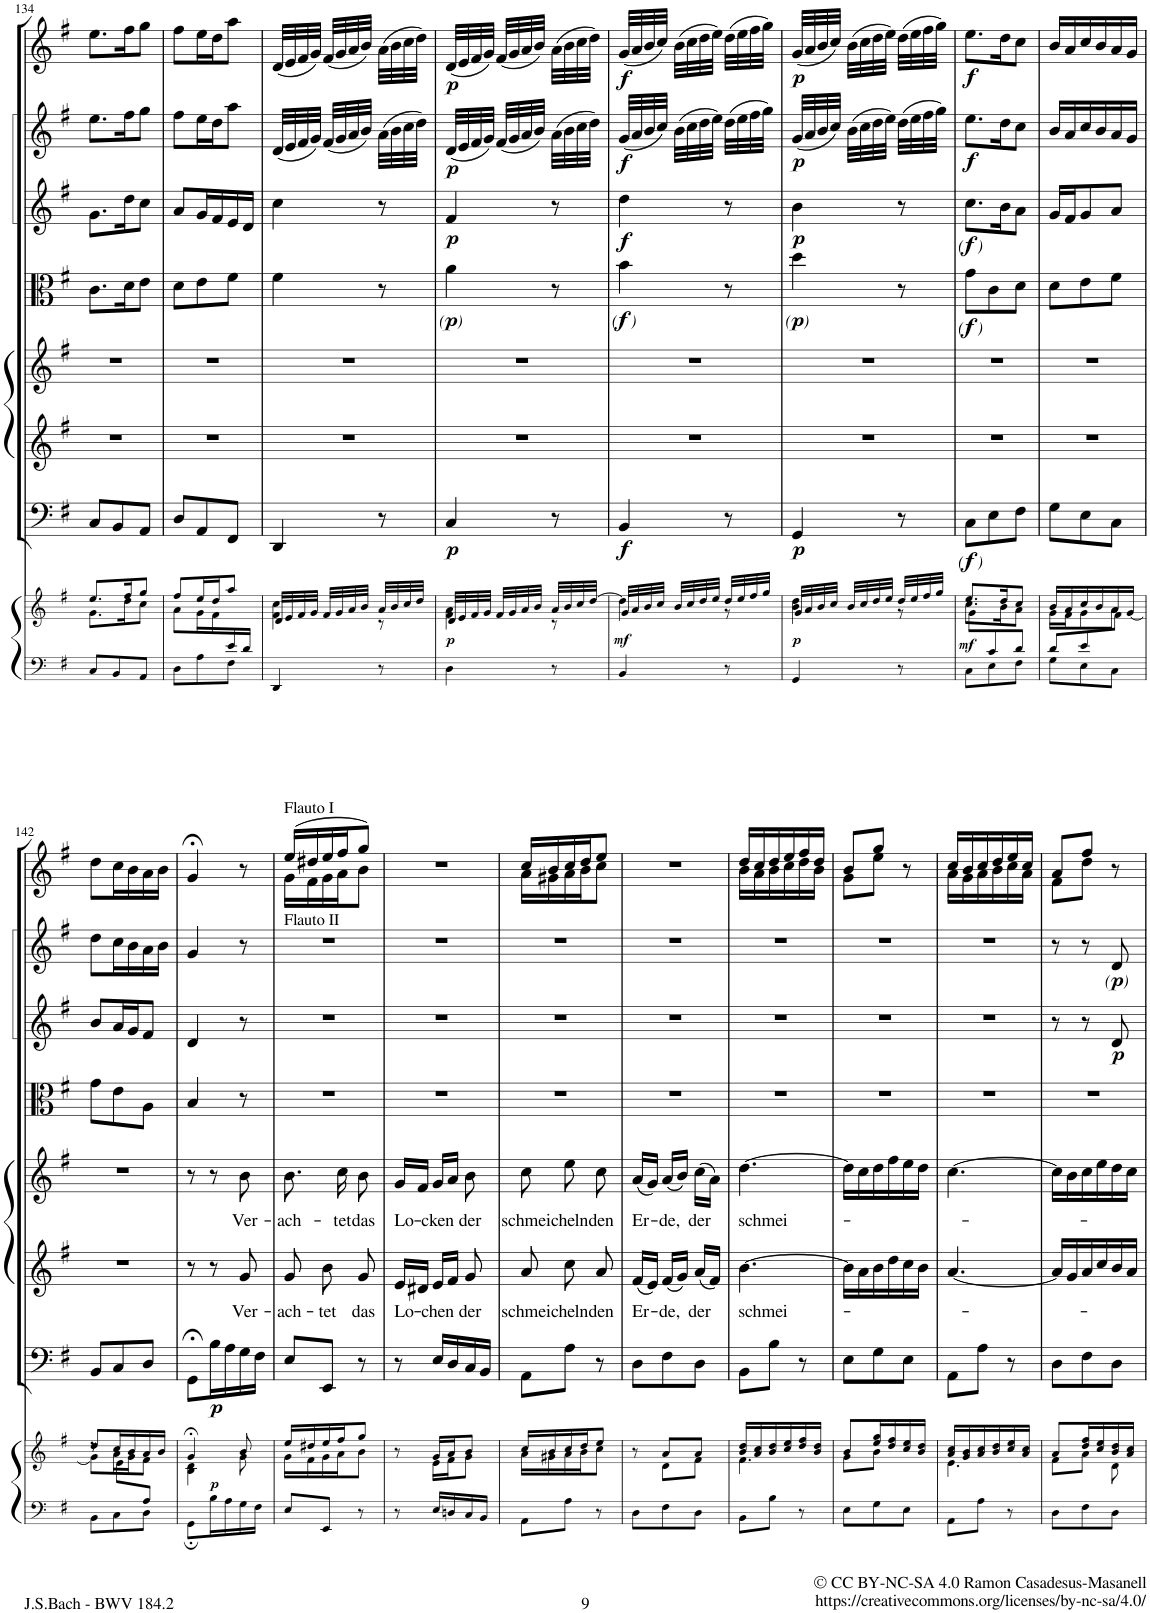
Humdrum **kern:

**kern	**kern	**dynam	**kern	**dynam	**kern	**text	**kern	**text	**kern	**dynam	**kern	**dynam	**kern	**dynam	**kern	**dynam
*part8	*part8	*part8	*part7	*part7	*part6	*part6	*part5	*part5	*part4	*part4	*part3	*part3	*part2	*part2	*part1	*part1
*staff9	*staff8	*staff8/9	*staff7	*staff7	*staff6	*staff6	*staff5	*staff5	*staff4	*staff4	*staff3	*staff3	*staff2	*staff2	*staff1	*staff1
*I"Piano reduction	*	*	*I"Continuo	*	*I"Alto	*	*I"Soprano	*	*I"Viola	*	*I"Violino II	*	*I"Violino I	*	*I"Flauto traverso I.II.	*
*I'Pno	*	*	*	*	*	*	*	*	*I'Vla	*	*I'Vln	*	*I'Vln	*	*I'Fl	*
!!LO:PB:g=z
*clefF4	*clefG2	*	*clefF4	*	*clefG2	*	*clefG2	*	*clefC3	*	*clefG2	*	*clefG2	*	*clefG2	*
*k[f#]	*k[f#]	*	*k[f#]	*	*k[f#]	*	*k[f#]	*	*k[f#]	*	*k[f#]	*	*k[f#]	*	*k[f#]	*
*M3/8	*M3/8	*	*M3/8	*	*M3/8	*	*M3/8	*	*M3/8	*	*M3/8	*	*M3/8	*	*M3/8	*
=134	=134	=134	=134	=134	=134	=134	=134	=134	=134	=134	=134	=134	=134	=134	=134	=134
*	*^	*	*	*	*	*	*	*	*	*	*	*	*	*	*	*
8C/L	8.ee/L	8.g\L	.	8C/L	.	4.r	.	4.r	.	8.c\L	.	8.g\L	.	8.ee\L	.	8.ee\L	.
8BB/	.	.	.	8BB/	.	.	.	.	.	.	.	.	.	.	.	.	.
.	16ff#/K	16dd\K	.	.	.	.	.	.	.	16d\K	.	16dd\K	.	16ff#\K	.	16ff#\K	.
8AA/J	8gg/J	8cc\J	.	8AA/J	.	.	.	.	.	8e\J	.	8cc\J	.	8gg\J	.	8gg\J	.
=135	=135	=135	=135	=135	=135	=135	=135	=135	=135	=135	=135	=135	=135	=135	=135	=135	=135
*^	*	*	*	*	*	*	*	*	*	*	*	*	*	*	*	*	*
4ryy	8D\L	8ff#/L	8a\L	.	8D/L	.	4.r	.	4.r	.	8d\L	.	8a/L	.	8ff#\L	.	8ff#\L	.
.	8A\	16ee/L	16g\L	.	8AA/	.	.	.	.	.	8e\	.	16g/L	.	16ee\L	.	16ee\L	.
.	.	16dd/J	16f#\	.	.	.	.	.	.	.	.	.	16f#/	.	16dd\J	.	16dd\J	.
16e/	8F#\J	8aa/J	8ryy	.	8FF#/J	.	.	.	.	.	8f#\J	.	16e/	.	8aa\J	.	8aa\J	.
16d/JJ	.	.	.	.	.	.	.	.	.	.	.	.	16d/JJ	.	.	.	.	.
*v	*v	*	*	*	*	*	*	*	*	*	*	*	*	*	*	*	*	*
=136	=136	=136	=136	=136	=136	=136	=136	=136	=136	=136	=136	=136	=136	=136	=136	=136	=136
4DD/	32d/LLL	4f#\ 4cc\	.	4DD/	.	4.r	.	4.r	.	4f#\	.	4cc\	.	(32d/LLL	.	(32d/LLL	.
.	32e/	.	.	.	.	.	.	.	.	.	.	.	.	32e/	.	32e/	.
.	32f#/	.	.	.	.	.	.	.	.	.	.	.	.	32f#/	.	32f#/	.
.	32g/JJJ	.	.	.	.	.	.	.	.	.	.	.	.	32g/JJJ)	.	32g/JJJ)	.
.	32f#/LLL	.	.	.	.	.	.	.	.	.	.	.	.	(32f#/LLL	.	(32f#/LLL	.
.	32g/	.	.	.	.	.	.	.	.	.	.	.	.	32g/	.	32g/	.
.	32a/	.	.	.	.	.	.	.	.	.	.	.	.	32a/	.	32a/	.
.	32b/JJJ	.	.	.	.	.	.	.	.	.	.	.	.	32b/JJJ)	.	32b/JJJ)	.
8r	32a/LLL	8r	.	8r	.	.	.	.	.	8r	.	8r	.	(32a\LLL	.	(32a\LLL	.
.	32b/	.	.	.	.	.	.	.	.	.	.	.	.	32b\	.	32b\	.
.	32cc/	.	.	.	.	.	.	.	.	.	.	.	.	32cc\	.	32cc\	.
.	32dd/JJJ	.	.	.	.	.	.	.	.	.	.	.	.	32dd\JJJ)	.	32dd\JJJ)	.
=137	=137	=137	=137	=137	=137	=137	=137	=137	=137	=137	=137	=137	=137	=137	=137	=137	=137
!	!	!	!LO:DY:b	!	!LO:DY:b	!	!	!	!	!	!LO:DY:b	!	!	!	!	!	!
!	!	!	!	!	!	!	!	!	!	!	!LO:DY:n=1:b	!	!	!	!	!	!
!	!	!	!	!	!	!	!	!	!	!	!LO:DY:n=2:b	!	!LO:DY:b	!	!LO:DY:b	!	!LO:DY:b
4D\	32d/LLL	4f#\ 4a\	p	4C/	p	4.r	.	4.r	.	4a\	other-dynamics p other-dynamics	4f#/	p	(32d/LLL	p	(32d/LLL	p
.	32e/	.	.	.	.	.	.	.	.	.	.	.	.	32e/	.	32e/	.
.	32f#/	.	.	.	.	.	.	.	.	.	.	.	.	32f#/	.	32f#/	.
.	32g/JJJ	.	.	.	.	.	.	.	.	.	.	.	.	32g/JJJ)	.	32g/JJJ)	.
.	32f#/LLL	.	.	.	.	.	.	.	.	.	.	.	.	(32f#/LLL	.	(32f#/LLL	.
.	32g/	.	.	.	.	.	.	.	.	.	.	.	.	32g/	.	32g/	.
.	32a/	.	.	.	.	.	.	.	.	.	.	.	.	32a/	.	32a/	.
.	32b/JJJ	.	.	.	.	.	.	.	.	.	.	.	.	32b/JJJ)	.	32b/JJJ)	.
8r	32a/LLL	8r	.	8r	.	.	.	.	.	8r	.	8r	.	(32a\LLL	.	(32a\LLL	.
.	32b/	.	.	.	.	.	.	.	.	.	.	.	.	32b\	.	32b\	.
.	32cc/	.	.	.	.	.	.	.	.	.	.	.	.	32cc\	.	32cc\	.
.	[32dd/JJJ	.	.	.	.	.	.	.	.	.	.	.	.	32dd\JJJ)	.	32dd\JJJ)	.
=138	=138	=138	=138	=138	=138	=138	=138	=138	=138	=138	=138	=138	=138	=138	=138	=138	=138
!	!	!	!LO:DY:b	!	!LO:DY:b	!	!	!	!	!	!LO:DY:b	!	!	!	!	!	!
!	!	!	!	!	!	!	!	!	!	!	!LO:DY:n=1:b	!	!	!	!	!	!
!	!	!	!	!	!	!	!	!	!	!	!LO:DY:n=2:b	!	!LO:DY:b	!	!LO:DY:b	!	!LO:DY:b
4BB/	32g/LLL	4dd\]	mf	4BB/	f	4.r	.	4.r	.	4b\	other-dynamics f other-dynamics	4dd\	f	(32g/LLL	f	(32g/LLL	f
.	32a/	.	.	.	.	.	.	.	.	.	.	.	.	32a/	.	32a/	.
.	32b/	.	.	.	.	.	.	.	.	.	.	.	.	32b/	.	32b/	.
.	32cc/JJJ	.	.	.	.	.	.	.	.	.	.	.	.	32cc/JJJ)	.	32cc/JJJ)	.
.	32b/LLL	.	.	.	.	.	.	.	.	.	.	.	.	(32b\LLL	.	(32b\LLL	.
.	32cc/	.	.	.	.	.	.	.	.	.	.	.	.	32cc\	.	32cc\	.
.	32dd/	.	.	.	.	.	.	.	.	.	.	.	.	32dd\	.	32dd\	.
.	32ee/JJJ	.	.	.	.	.	.	.	.	.	.	.	.	32ee\JJJ)	.	32ee\JJJ)	.
8r	32dd/LLL	8r	.	8r	.	.	.	.	.	8r	.	8r	.	(32dd\LLL	.	(32dd\LLL	.
.	32ee/	.	.	.	.	.	.	.	.	.	.	.	.	32ee\	.	32ee\	.
.	32ff#/	.	.	.	.	.	.	.	.	.	.	.	.	32ff#\	.	32ff#\	.
.	32gg/JJJ	.	.	.	.	.	.	.	.	.	.	.	.	32gg\JJJ)	.	32gg\JJJ)	.
=139	=139	=139	=139	=139	=139	=139	=139	=139	=139	=139	=139	=139	=139	=139	=139	=139	=139
!	!	!	!LO:DY:b	!	!LO:DY:b	!	!	!	!	!	!LO:DY:b	!	!	!	!	!	!
!	!	!	!	!	!	!	!	!	!	!	!LO:DY:n=1:b	!	!	!	!	!	!
!	!	!	!	!	!	!	!	!	!	!	!LO:DY:n=2:b	!	!LO:DY:b	!	!LO:DY:b	!	!LO:DY:b
4GG/	32g/LLL	4b\ 4dd\	p	4GG/	p	4.r	.	4.r	.	4dd\	other-dynamics p other-dynamics	4b\	p	(32g/LLL	p	(32g/LLL	p
.	32a/	.	.	.	.	.	.	.	.	.	.	.	.	32a/	.	32a/	.
.	32b/	.	.	.	.	.	.	.	.	.	.	.	.	32b/	.	32b/	.
.	32cc/JJJ	.	.	.	.	.	.	.	.	.	.	.	.	32cc/JJJ)	.	32cc/JJJ)	.
.	32b/LLL	.	.	.	.	.	.	.	.	.	.	.	.	(32b\LLL	.	(32b\LLL	.
.	32cc/	.	.	.	.	.	.	.	.	.	.	.	.	32cc\	.	32cc\	.
.	32dd/	.	.	.	.	.	.	.	.	.	.	.	.	32dd\	.	32dd\	.
.	32ee/JJJ	.	.	.	.	.	.	.	.	.	.	.	.	32ee\JJJ)	.	32ee\JJJ)	.
8r	32dd/LLL	8r	.	8r	.	.	.	.	.	8r	.	8r	.	(32dd\LLL	.	(32dd\LLL	.
.	32ee/	.	.	.	.	.	.	.	.	.	.	.	.	32ee\	.	32ee\	.
.	32ff#/	.	.	.	.	.	.	.	.	.	.	.	.	32ff#\	.	32ff#\	.
.	32gg/JJJ	.	.	.	.	.	.	.	.	.	.	.	.	32gg\JJJ)	.	32gg\JJJ)	.
=140	=140	=140	=140	=140	=140	=140	=140	=140	=140	=140	=140	=140	=140	=140	=140	=140	=140
*^	*	*^	*	*	*	*	*	*	*	*	*	*	*	*	*	*	*
!	!	!	!	!	!LO:DY:b	!	!LO:DY:b	!	!	!	!	!	!	!	!	!	!	!	!
!	!	!	!	!	!	!	!LO:DY:n=1:b	!	!	!	!	!	!	!	!	!	!	!	!
!	!	!	!	!	!	!	!LO:DY:n=2:b	!	!	!	!	!	!LO:DY:b	!	!	!	!	!	!
!	!	!	!	!	!	!	!	!	!	!	!	!	!LO:DY:n=1:b	!	!	!	!	!	!
!	!	!	!	!	!	!	!	!	!	!	!	!	!LO:DY:n=2:b	!	!LO:DY:b	!	!	!	!
!	!	!	!	!	!	!	!	!	!	!	!	!	!	!	!LO:DY:n=1:b	!	!	!	!
!	!	!	!	!	!	!	!	!	!	!	!	!	!	!	!LO:DY:n=2:b	!	!LO:DY:b	!	!LO:DY:b
8ryy	8C\L	8.ee/L	8.cc\L	8g\L	mf	8C\L	other-dynamics f other-dynamics	4.r	.	4.r	.	8g\L	other-dynamics f other-dynamics	8.cc\L	other-dynamics f other-dynamics	8.ee\L	f	8.ee\L	f
8c/	8E\	.	.	4ryy	.	8E\	.	.	.	.	.	8c\	.	.	.	.	.	.	.
.	.	16dd/K	16b\K	.	.	.	.	.	.	.	.	.	.	16b\K	.	16dd\K	.	16dd\K	.
8d/J	8F#\J	8cc/J	8a\J	.	.	8F#\J	.	.	.	.	.	8d\J	.	8a\J	.	8cc\J	.	8cc\J	.
=141	=141	=141	=141	=141	=141	=141	=141	=141	=141	=141	=141	=141	=141	=141	=141	=141	=141	=141	=141
8d/L	8G\L	16b/LL	16g\LL	4ryy	.	8G\L	.	4.r	.	4.r	.	8d\L	.	16g/LL	.	16b/LL	.	16b/LL	.
.	.	16a/	16f#\J	.	.	.	.	.	.	.	.	.	.	16f#/J	.	16a/	.	16a/	.
8e/	8E\	16cc/	8g\	.	.	8E\	.	.	.	.	.	8e\	.	8g/	.	16cc/	.	16cc/	.
.	.	16b/	.	.	.	.	.	.	.	.	.	.	.	.	.	16b/	.	16b/	.
8ryy	8C\J	16a/	8a\J	8f#\J	.	8C\J	.	.	.	.	.	8f#\J	.	8a/J	.	16a/	.	16a/	.
.	.	[<16g/JJ	.	.	.	.	.	.	.	.	.	.	.	.	.	16g/JJ	.	16g/JJ	.
!!LO:LB:g=z
=142	=142	=142	=142	=142	=142	=142	=142	=142	=142	=142	=142	=142	=142	=142	=142	=142	=142	=142	=142
8r	8BB\L	8dd/L	8g\L]	8ryy	.	8BB/L	.	4.r	.	4.r	.	8g\L	.	8b/L	.	8dd\L	.	8dd\L	.
8ryy	8C\	16cc/L	16a\L	8e\L	.	8C/	.	.	.	.	.	8e\	.	16a/L	.	16cc\L	.	16cc\L	.
.	.	16b/	16g\J	.	.	.	.	.	.	.	.	.	.	16g/J	.	16b\	.	16b\	.
8A/J	8D\J	16a/	8f#\J	8ryy	.	8D/J	.	.	.	.	.	8A\J	.	8f#/J	.	16a\	.	16a\	.
.	.	16b/JJ	.	.	.	.	.	.	.	.	.	.	.	.	.	16b\JJ	.	16b\JJ	.
*v	*v	*	*	*	*	*	*	*	*	*	*	*	*	*	*	*	*	*	*
=143	=143	=143	=143	=143	=143	=143	=143	=143	=143	=143	=143	=143	=143	=143	=143	=143	=143	=143
8GG;\L	4g;</	4B\ 4d\	8ryy	.	8GG;<\L	.	8r	.	8r	.	4B/	.	4d/	.	4g/	.	4g;</	.
!	!	!	!	!LO:DY:b	!	!LO:DY:b	!	!	!	!	!	!	!	!	!	!	!	!
16B\L	.	.	4ryy	p	16B\L	p	8r	.	8r	.	.	.	.	.	.	.	.	.
16A\	.	.	.	.	16A\	.	.	.	.	.	.	.	.	.	.	.	.	.
!	!	!	!	!	!	!	!	!LO:LY:b	!	!LO:LY:b	!	!	!	!	!	!	!	!
16G\	8b/	8g\	.	.	16G\	.	8g/	Ver-	8b\	Ver-	8r	.	8r	.	8r	.	8r	.
16F#\JJ	.	.	.	.	16F#\JJ	.	.	.	.	.	.	.	.	.	.	.	.	.
=144	=144	=144	=144	=144	=144	=144	=144	=144	=144	=144	=144	=144	=144	=144	=144	=144	=144	=144
!	!	!	!	!	!	!	!	!	!	!	!	!	!	!	!	!	!LO:TX:a:t=Flauto I	!
!	!	!	!	!	!	!	!	!	!	!	!	!	!	!	!	!	!LO:TX:b:t=Flauto II	!
!	!	!	!	!	!	!	!	!LO:LY:b	!	!LO:LY:b	!	!	!	!	!	!	!	!
*	*	*v	*v	*	*	*	*	*	*	*	*	*	*	*	*	*	*^	*
8E/L	16ee/LL	16g\LL	.	8E/L	.	8g/	-ach-	8.b\	-ach-	4.r	.	4.r	.	4.r	.	(16ee/LL	16g\LL	.
.	16dd#X/	16f#\	.	.	.	.	.	.	.	.	.	.	.	.	.	16dd#X/	16f#\	.
!	!	!	!	!	!	!	!LO:LY:b	!	!	!	!	!	!	!	!	!	!	!
8EE/J	16ee/	16g\	.	8EE/J	.	8b\	-tet	.	.	.	.	.	.	.	.	16ee/	16g\	.
!	!	!	!	!	!	!	!	!	!LO:LY:b	!	!	!	!	!	!	!	!	!
.	16ff#/J	16a\J	.	.	.	.	.	16cc\	-tet	.	.	.	.	.	.	16ff#/J	16a\J	.
!	!	!	!	!	!	!	!LO:LY:b	!	!LO:LY:b	!	!	!	!	!	!	!	!	!
8r	8gg/J	8b\J	.	8r	.	8g/	das	8b\	das	.	.	.	.	.	.	8gg/J)	8b\J	.
=145	=145	=145	=145	=145	=145	=145	=145	=145	=145	=145	=145	=145	=145	=145	=145	=145	=145	=145
!	!	!	!	!	!	!	!LO:LY:b	!	!LO:LY:b	!	!	!	!	!	!	!	!	!
*	*	*	*	*	*	*	*	*	*	*	*	*	*	*	*	*v	*v	*
8r	8r	8ryy	.	8r	.	16e/LL	Lo-	16g/LL	Lo-	4.r	.	4.r	.	4.r	.	4.r	.
.	.	.	.	.	.	16d#X/JJ	.	16f#/JJ	.	.	.	.	.	.	.	.	.
!	!	!	!	!	!	!	!LO:LY:b	!	!LO:LY:b	!	!	!	!	!	!	!	!
16E/LL	16g/LL	16e\LL	.	16E/LL	.	16e/LL	-chen	16g/LL	-cken	.	.	.	.	.	.	.	.
16Dn/	16a/J	16f#\J	.	16D/	.	16f#/JJ	.	16a/JJ	.	.	.	.	.	.	.	.	.
!	!	!	!	!	!	!	!LO:LY:b	!	!LO:LY:b	!	!	!	!	!	!	!	!
16C/	8b/J	8g\J	.	16C/	.	8g/	der	8b\	der	.	.	.	.	.	.	.	.
16BB/JJ	.	.	.	16BB/JJ	.	.	.	.	.	.	.	.	.	.	.	.	.
=146	=146	=146	=146	=146	=146	=146	=146	=146	=146	=146	=146	=146	=146	=146	=146	=146	=146
!	!	!	!	!	!	!	!LO:LY:b	!	!LO:LY:b	!	!	!	!	!	!	!	!
*	*	*	*	*	*	*	*	*	*	*	*	*	*	*	*	*^	*
8AA\L	16cc/LL	16a\LL	.	8AA\L	.	8a/	schmei-	8cc\	schmei-	4.r	.	4.r	.	4.r	.	16cc/LL	16a\LL	.
.	16b/	16g#X\	.	.	.	.	.	.	.	.	.	.	.	.	.	16b/	16g#X\	.
!	!	!	!	!	!	!	!LO:LY:b	!	!LO:LY:b	!	!	!	!	!	!	!	!	!
8A\J	16cc/	16a\	.	8A\J	.	8cc\	-cheln-	8ee\	-cheln-	.	.	.	.	.	.	16cc/	16a\	.
.	16dd/J	16b\J	.	.	.	.	.	.	.	.	.	.	.	.	.	16dd/J	16b\J	.
!	!	!	!	!	!	!	!LO:LY:b	!	!LO:LY:b	!	!	!	!	!	!	!	!	!
8r	8ee/J	8cc\J	.	8r	.	8a/	-den	8cc\	-den	.	.	.	.	.	.	8ee/J	8cc\J	.
=147	=147	=147	=147	=147	=147	=147	=147	=147	=147	=147	=147	=147	=147	=147	=147	=147	=147	=147
!	!	!	!	!	!	!	!LO:LY:b	!	!LO:LY:b	!	!	!	!	!	!	!	!	!
*	*	*	*	*	*	*	*	*	*	*	*	*	*	*	*	*v	*v	*
8D\L	8r	8ryy	.	8D\L	.	(16f#/LL	Er-	(16a/LL	Er-	4.r	.	4.r	.	4.r	.	4.r	.
.	.	.	.	.	.	16e/JJ)	.	16g/JJ)	.	.	.	.	.	.	.	.	.
!	!	!	!	!	!	!	!LO:LY:b	!	!LO:LY:b	!	!	!	!	!	!	!	!
8F#\	8a/L	8d\L	.	8F#\	.	(16f#/LL	-de,	(16a/LL	-de,	.	.	.	.	.	.	.	.
.	.	.	.	.	.	16g/JJ)	.	16b/JJ)	.	.	.	.	.	.	.	.	.
!	!	!	!	!	!	!	!LO:LY:b	!	!LO:LY:b	!	!	!	!	!	!	!	!
8D\J	8a/J	8f#\J	.	8D\J	.	(16a/LL	der	(16cc\LL	der	.	.	.	.	.	.	.	.
.	.	.	.	.	.	16f#/JJ)	.	16a\JJ)	.	.	.	.	.	.	.	.	.
=148	=148	=148	=148	=148	=148	=148	=148	=148	=148	=148	=148	=148	=148	=148	=148	=148	=148
!	!	!	!	!	!	!	!LO:LY:b	!	!LO:LY:b	!	!	!	!	!	!	!	!
*	*	*	*	*	*	*	*	*	*	*	*	*	*	*	*	*^	*
8BB\L	16b/ 16dd/LL	4.f#\	.	8BB\L	.	[4.b\	schmei-	[4.dd\	schmei-	4.r	.	4.r	.	4.r	.	16dd/LL	16b\LL	.
.	16a/ 16cc/	.	.	.	.	.	.	.	.	.	.	.	.	.	.	16cc/	16a\	.
8B\J	16b/ 16dd/	.	.	8B\J	.	.	.	.	.	.	.	.	.	.	.	16dd/	16b\	.
.	16cc/ 16ee/	.	.	.	.	.	.	.	.	.	.	.	.	.	.	16ee/	16cc\	.
8r	16dd/ 16ff#/	.	.	8r	.	.	.	.	.	.	.	.	.	.	.	16ff#/	16dd\	.
.	16b/ 16dd/JJ	.	.	.	.	.	.	.	.	.	.	.	.	.	.	16dd/JJ	16b\JJ	.
=149	=149	=149	=149	=149	=149	=149	=149	=149	=149	=149	=149	=149	=149	=149	=149	=149	=149	=149
8E\L	8b/L	8g\L	.	8E\L	.	16b\LL]	.	16dd\LL]	.	4.r	.	4.r	.	4.r	.	8b/L	8g\L	.
.	.	.	.	.	.	16a\	.	16cc\	.	.	.	.	.	.	.	.	.	.
8G\	16ee/ 16gg/L	8b\J	.	8G\	.	16b\	.	16dd\	.	.	.	.	.	.	.	8gg/J	8ee\J	.
.	16dd/ 16ff#/	.	.	.	.	16dd\	.	16ff#\	.	.	.	.	.	.	.	.	.	.
8E\J	16cc/ 16ee/	8ryy	.	8E\J	.	16cc\	.	16ee\	.	.	.	.	.	.	.	8r	8ryy	.
.	16b/ 16dd/JJ	.	.	.	.	16b\JJ	.	16dd\JJ	.	.	.	.	.	.	.	.	.	.
=150	=150	=150	=150	=150	=150	=150	=150	=150	=150	=150	=150	=150	=150	=150	=150	=150	=150	=150
8AA\L	16a/ 16cc/LL	4.e\	.	8AA\L	.	[4.a/	.	[4.cc\	.	4.r	.	4.r	.	4.r	.	16cc/LL	16a\LL	.
.	16g/ 16b/	.	.	.	.	.	.	.	.	.	.	.	.	.	.	16b/	16g\	.
8A\J	16a/ 16cc/	.	.	8A\J	.	.	.	.	.	.	.	.	.	.	.	16cc/	16a\	.
.	16b/ 16dd/	.	.	.	.	.	.	.	.	.	.	.	.	.	.	16dd/	16b\	.
8r	16cc/ 16ee/	.	.	8r	.	.	.	.	.	.	.	.	.	.	.	16ee/	16cc\	.
.	16a/ 16cc/JJ	.	.	.	.	.	.	.	.	.	.	.	.	.	.	16cc/JJ	16a\JJ	.
=151	=151	=151	=151	=151	=151	=151	=151	=151	=151	=151	=151	=151	=151	=151	=151	=151	=151	=151
8D\L	8a/L	8f#\L	.	8D\L	.	16a/LL]	.	16cc\LL]	.	4.r	.	8r	.	8r	.	8a/L	8f#\L	.
.	.	.	.	.	.	16g/	.	16b\	.	.	.	.	.	.	.	.	.	.
8F#\	16dd/ 16ff#/L	8a\J	.	8F#\	.	16a/	.	16cc\	.	.	.	8r	.	8r	.	8ff#/J	8dd\J	.
.	16cc/ 16ee/	.	.	.	.	16cc/	.	16ee\	.	.	.	.	.	.	.	.	.	.
!	!	!	!	!	!	!	!	!	!	!	!	!	!LO:DY:b	!	!LO:DY:b	!	!	!
!	!	!	!	!	!	!	!	!	!	!	!	!	!	!	!LO:DY:n=1:b	!	!	!
!	!	!	!	!	!	!	!	!	!	!	!	!	!	!	!LO:DY:n=2:b	!	!	!
8D\J	16b/ 16dd/	8d\	.	8D\J	.	16b/	.	16dd\	.	.	.	8d/	p	8d/	other-dynamics p other-dynamics	8r	8ryy	.
.	16a/ 16cc/JJ	.	.	.	.	16a/JJ	.	16cc\JJ	.	.	.	.	.	.	.	.	.	.
*	*v	*v	*	*	*	*	*	*	*	*	*	*	*	*	*	*v	*v	*
=	=	=	=	=	=	=	=	=	=	=	=	=	=	=	=	=
*-	*-	*-	*-	*-	*-	*-	*-	*-	*-	*-	*-	*-	*-	*-	*-	*-
